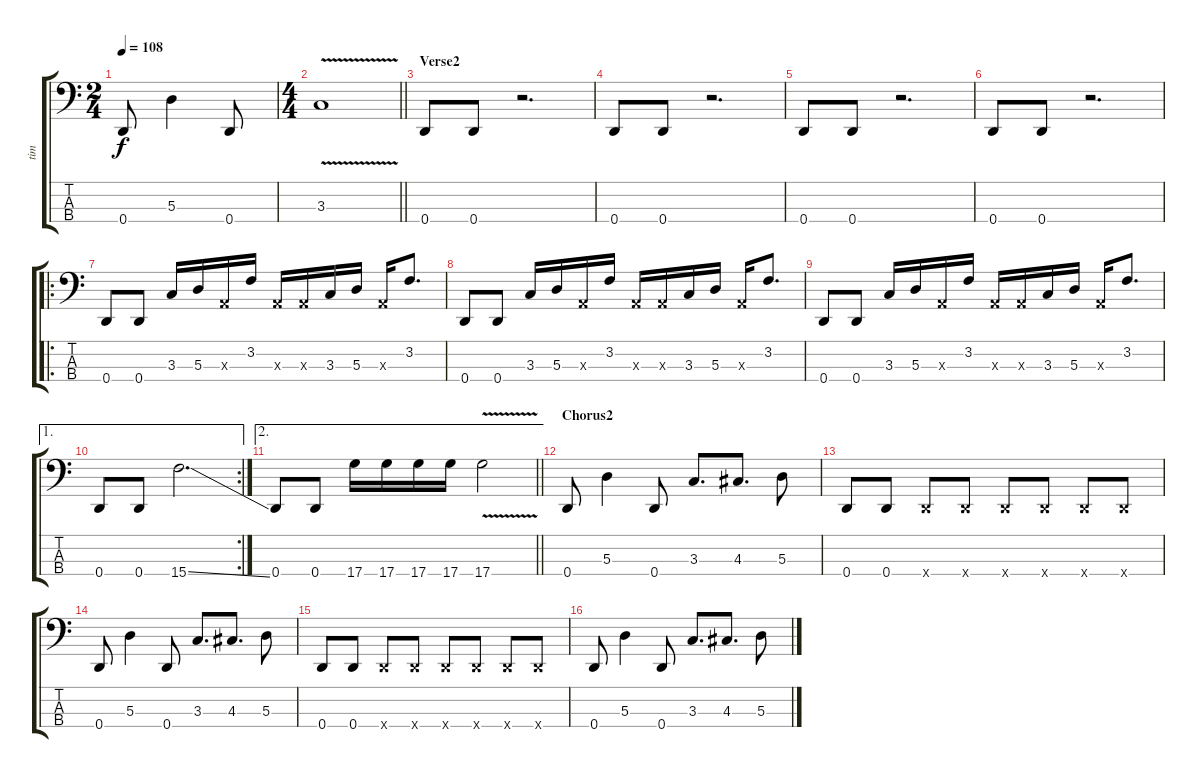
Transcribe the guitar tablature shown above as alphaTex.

\track ("tim" "tim") {instrument slapbass1}
\staff {score tabs}
\tuning (G2 D2 A1 D1) {hide}
\ts (2 4)
\tempo 108
\clef f4
\ks c
0.4.8{dy f} 5.3.4 0.4.8 |
\ts (4 4)
\barLineRight lightlight
3.3{v}.1 |
\section ("" "Verse2")
0.4.8 0.4.8 r.2{d} |
0.4.8 0.4.8 r.2{d} |
0.4.8 0.4.8 r.2{d} |
0.4.8 0.4.8 r.2{d} |
\ro
0.4.8 0.4.8 3.3.16 5.3.16 0.3{x}.16 3.2.16 0.3{x}.16 0.3{x}.16 3.3.16 5.3.16 0.3{x}.16 3.2.8{d} |
0.4.8 0.4.8 3.3.16 5.3.16 0.3{x}.16 3.2.16 0.3{x}.16 0.3{x}.16 3.3.16 5.3.16 0.3{x}.16 3.2.8{d} |
0.4.8 0.4.8 3.3.16 5.3.16 0.3{x}.16 3.2.16 0.3{x}.16 0.3{x}.16 3.3.16 5.3.16 0.3{x}.16 3.2.8{d} |
\ae 1
\rc 2
0.4.8 0.4.8 15.4{ss}.2{d} |
\ae 2
\barLineRight lightlight
0.4.8 0.4.8 17.4.16 17.4.16 17.4.16 17.4.16 17.4{v}.2 |
\section ("" "Chorus2")
0.4.8 5.3.4 0.4.8 3.3.8{d} 4.3.8{d} 5.3.8 |
0.4.8 0.4.8 0.4{x}.8 0.4{x}.8 0.4{x}.8 0.4{x}.8 0.4{x}.8 0.4{x}.8 |
0.4.8 5.3.4 0.4.8 3.3.8{d} 4.3.8{d} 5.3.8 |
0.4.8 0.4.8 0.4{x}.8 0.4{x}.8 0.4{x}.8 0.4{x}.8 0.4{x}.8 0.4{x}.8 |
0.4.8 5.3.4 0.4.8 3.3.8{d} 4.3.8{d} 5.3.8
